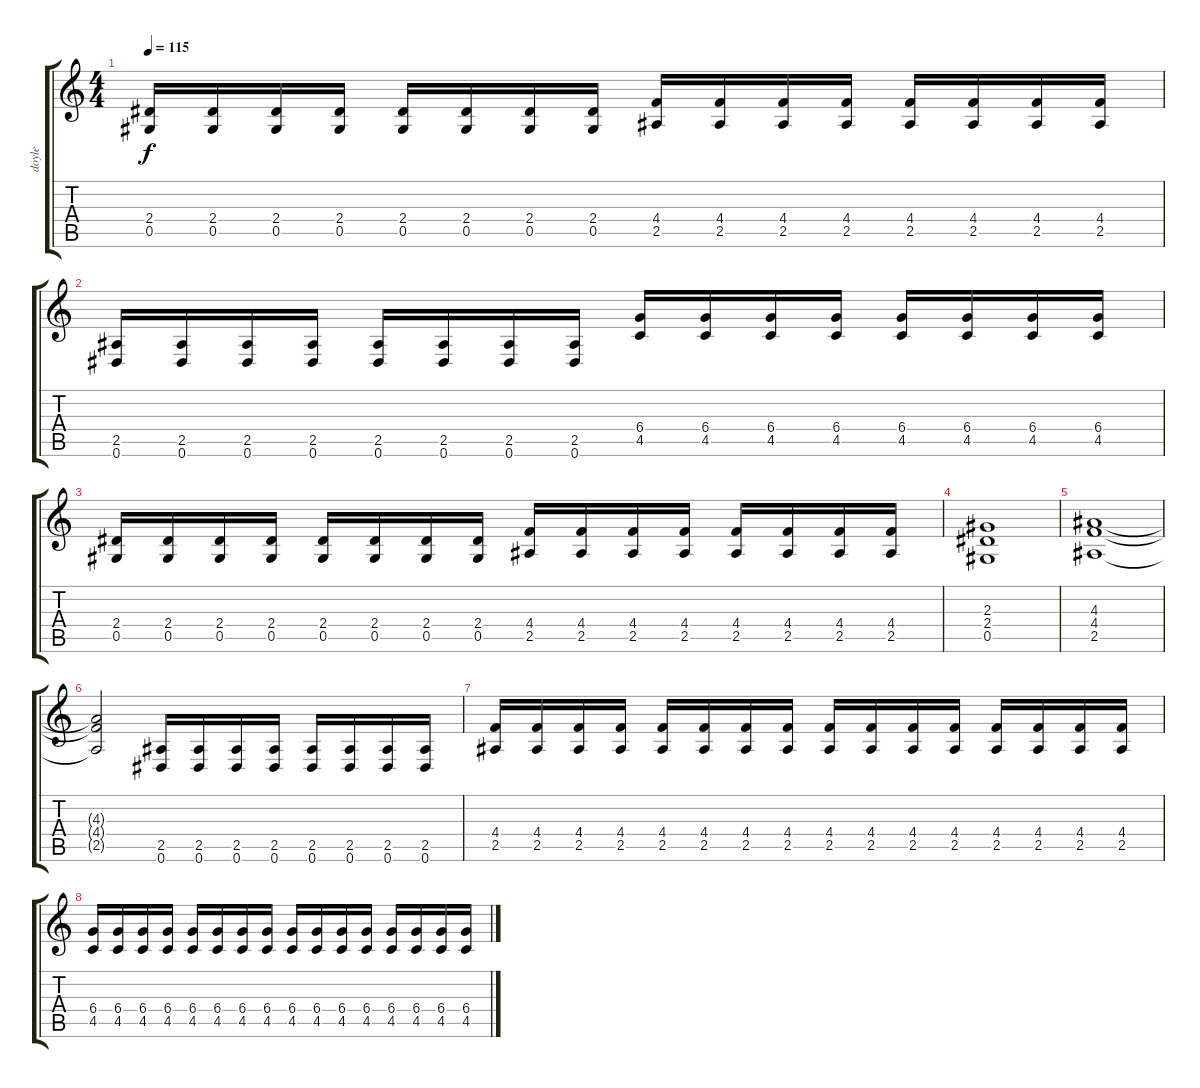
\track ("doyle" "doyle") {instrument distortionguitar}
\staff {score tabs}
\tuning (Eb4 Bb3 Gb3 Db3 Ab2 Eb2) {hide}
\ts (4 4)
\tempo 115
\clef g2
\ks c
(2.4 0.5).16{dy f} (2.4 0.5).16 (2.4 0.5).16 (2.4 0.5).16 (2.4 0.5).16 (2.4 0.5).16 (2.4 0.5).16 (2.4 0.5).16 (4.4 2.5).16 (4.4 2.5).16 (4.4 2.5).16 (4.4 2.5).16 (4.4 2.5).16 (4.4 2.5).16 (4.4 2.5).16 (4.4 2.5).16 |
(2.5 0.6).16 (2.5 0.6).16 (2.5 0.6).16 (2.5 0.6).16 (2.5 0.6).16 (2.5 0.6).16 (2.5 0.6).16 (2.5 0.6).16 (6.4 4.5).16 (6.4 4.5).16 (6.4 4.5).16 (6.4 4.5).16 (6.4 4.5).16 (6.4 4.5).16 (6.4 4.5).16 (6.4 4.5).16 |
(2.4 0.5).16 (2.4 0.5).16 (2.4 0.5).16 (2.4 0.5).16 (2.4 0.5).16 (2.4 0.5).16 (2.4 0.5).16 (2.4 0.5).16 (4.4 2.5).16 (4.4 2.5).16 (4.4 2.5).16 (4.4 2.5).16 (4.4 2.5).16 (4.4 2.5).16 (4.4 2.5).16 (4.4 2.5).16 |
(2.3 2.4 0.5).1 |
(4.3 4.4 2.5).1 |
(4.3{t} 4.4{t} 2.5{t}).2 (2.5 0.6).16 (2.5 0.6).16 (2.5 0.6).16 (2.5 0.6).16 (2.5 0.6).16 (2.5 0.6).16 (2.5 0.6).16 (2.5 0.6).16 |
(4.4 2.5).16 (4.4 2.5).16 (4.4 2.5).16 (4.4 2.5).16 (4.4 2.5).16 (4.4 2.5).16 (4.4 2.5).16 (4.4 2.5).16 (4.4 2.5).16 (4.4 2.5).16 (4.4 2.5).16 (4.4 2.5).16 (4.4 2.5).16 (4.4 2.5).16 (4.4 2.5).16 (4.4 2.5).16 |
(6.4 4.5).16 (6.4 4.5).16 (6.4 4.5).16 (6.4 4.5).16 (6.4 4.5).16 (6.4 4.5).16 (6.4 4.5).16 (6.4 4.5).16 (6.4 4.5).16 (6.4 4.5).16 (6.4 4.5).16 (6.4 4.5).16 (6.4 4.5).16 (6.4 4.5).16 (6.4 4.5).16 (6.4 4.5).16
